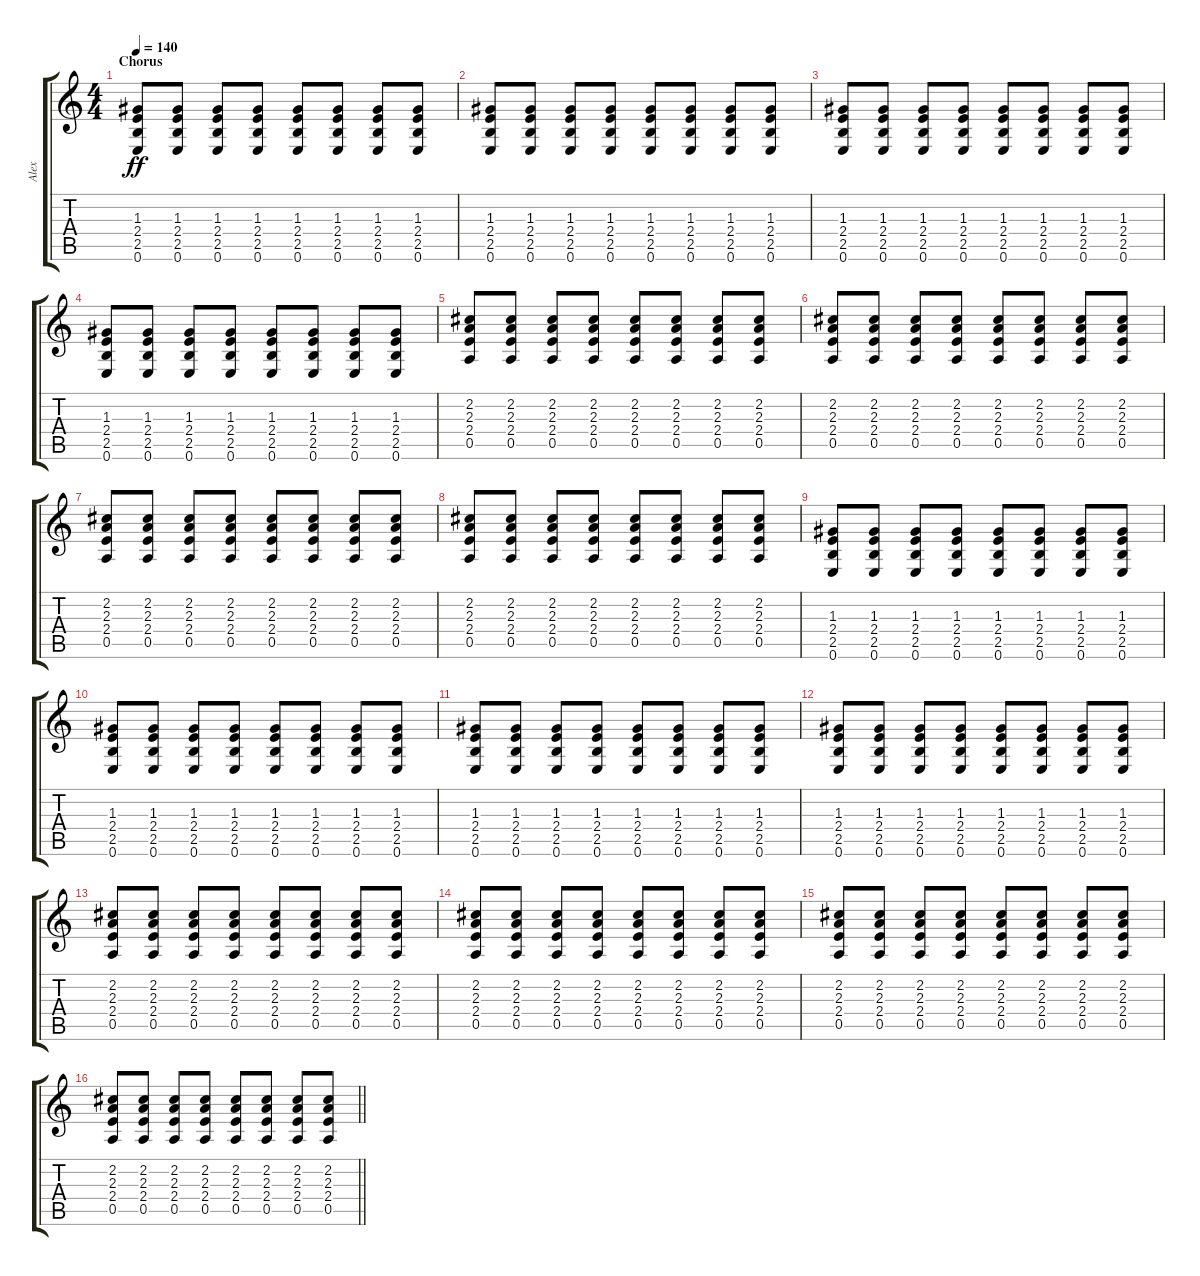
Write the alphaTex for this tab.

\track ("Alex" "Alex") {instrument electricguitarclean}
\staff {score tabs}
\tuning (E4 B3 G3 D3 A2 E2) {hide}
\ts (4 4)
\section ("" "Chorus")
\tempo 140
\clef g2
\ks c
(1.3 2.4 2.5 0.6).8{dy ff volume 10} (1.3 2.4 2.5 0.6).8 (1.3 2.4 2.5 0.6).8 (1.3 2.4 2.5 0.6).8 (1.3 2.4 2.5 0.6).8 (1.3 2.4 2.5 0.6).8 (1.3 2.4 2.5 0.6).8 (1.3 2.4 2.5 0.6).8 |
(1.3 2.4 2.5 0.6).8 (1.3 2.4 2.5 0.6).8 (1.3 2.4 2.5 0.6).8 (1.3 2.4 2.5 0.6).8 (1.3 2.4 2.5 0.6).8 (1.3 2.4 2.5 0.6).8 (1.3 2.4 2.5 0.6).8 (1.3 2.4 2.5 0.6).8 |
(1.3 2.4 2.5 0.6).8 (1.3 2.4 2.5 0.6).8 (1.3 2.4 2.5 0.6).8 (1.3 2.4 2.5 0.6).8 (1.3 2.4 2.5 0.6).8 (1.3 2.4 2.5 0.6).8 (1.3 2.4 2.5 0.6).8 (1.3 2.4 2.5 0.6).8 |
(1.3 2.4 2.5 0.6).8 (1.3 2.4 2.5 0.6).8 (1.3 2.4 2.5 0.6).8 (1.3 2.4 2.5 0.6).8 (1.3 2.4 2.5 0.6).8 (1.3 2.4 2.5 0.6).8 (1.3 2.4 2.5 0.6).8 (1.3 2.4 2.5 0.6).8 |
(2.2 2.3 2.4 0.5).8 (2.2 2.3 2.4 0.5).8 (2.2 2.3 2.4 0.5).8 (2.2 2.3 2.4 0.5).8 (2.2 2.3 2.4 0.5).8 (2.2 2.3 2.4 0.5).8 (2.2 2.3 2.4 0.5).8 (2.2 2.3 2.4 0.5).8 |
(2.2 2.3 2.4 0.5).8 (2.2 2.3 2.4 0.5).8 (2.2 2.3 2.4 0.5).8 (2.2 2.3 2.4 0.5).8 (2.2 2.3 2.4 0.5).8 (2.2 2.3 2.4 0.5).8 (2.2 2.3 2.4 0.5).8 (2.2 2.3 2.4 0.5).8 |
(2.2 2.3 2.4 0.5).8 (2.2 2.3 2.4 0.5).8 (2.2 2.3 2.4 0.5).8 (2.2 2.3 2.4 0.5).8 (2.2 2.3 2.4 0.5).8 (2.2 2.3 2.4 0.5).8 (2.2 2.3 2.4 0.5).8 (2.2 2.3 2.4 0.5).8 |
(2.2 2.3 2.4 0.5).8 (2.2 2.3 2.4 0.5).8 (2.2 2.3 2.4 0.5).8 (2.2 2.3 2.4 0.5).8 (2.2 2.3 2.4 0.5).8 (2.2 2.3 2.4 0.5).8 (2.2 2.3 2.4 0.5).8 (2.2 2.3 2.4 0.5).8 |
(1.3 2.4 2.5 0.6).8 (1.3 2.4 2.5 0.6).8 (1.3 2.4 2.5 0.6).8 (1.3 2.4 2.5 0.6).8 (1.3 2.4 2.5 0.6).8 (1.3 2.4 2.5 0.6).8 (1.3 2.4 2.5 0.6).8 (1.3 2.4 2.5 0.6).8 |
(1.3 2.4 2.5 0.6).8 (1.3 2.4 2.5 0.6).8 (1.3 2.4 2.5 0.6).8 (1.3 2.4 2.5 0.6).8 (1.3 2.4 2.5 0.6).8 (1.3 2.4 2.5 0.6).8 (1.3 2.4 2.5 0.6).8 (1.3 2.4 2.5 0.6).8 |
(1.3 2.4 2.5 0.6).8 (1.3 2.4 2.5 0.6).8 (1.3 2.4 2.5 0.6).8 (1.3 2.4 2.5 0.6).8 (1.3 2.4 2.5 0.6).8 (1.3 2.4 2.5 0.6).8 (1.3 2.4 2.5 0.6).8 (1.3 2.4 2.5 0.6).8 |
(1.3 2.4 2.5 0.6).8 (1.3 2.4 2.5 0.6).8 (1.3 2.4 2.5 0.6).8 (1.3 2.4 2.5 0.6).8 (1.3 2.4 2.5 0.6).8 (1.3 2.4 2.5 0.6).8 (1.3 2.4 2.5 0.6).8 (1.3 2.4 2.5 0.6).8 |
(2.2 2.3 2.4 0.5).8 (2.2 2.3 2.4 0.5).8 (2.2 2.3 2.4 0.5).8 (2.2 2.3 2.4 0.5).8 (2.2 2.3 2.4 0.5).8 (2.2 2.3 2.4 0.5).8 (2.2 2.3 2.4 0.5).8 (2.2 2.3 2.4 0.5).8 |
(2.2 2.3 2.4 0.5).8 (2.2 2.3 2.4 0.5).8 (2.2 2.3 2.4 0.5).8 (2.2 2.3 2.4 0.5).8 (2.2 2.3 2.4 0.5).8 (2.2 2.3 2.4 0.5).8 (2.2 2.3 2.4 0.5).8 (2.2 2.3 2.4 0.5).8 |
(2.2 2.3 2.4 0.5).8 (2.2 2.3 2.4 0.5).8 (2.2 2.3 2.4 0.5).8 (2.2 2.3 2.4 0.5).8 (2.2 2.3 2.4 0.5).8 (2.2 2.3 2.4 0.5).8 (2.2 2.3 2.4 0.5).8 (2.2 2.3 2.4 0.5).8 |
\barLineRight lightlight
(2.2 2.3 2.4 0.5).8 (2.2 2.3 2.4 0.5).8 (2.2 2.3 2.4 0.5).8 (2.2 2.3 2.4 0.5).8 (2.2 2.3 2.4 0.5).8 (2.2 2.3 2.4 0.5).8 (2.2 2.3 2.4 0.5).8 (2.2 2.3 2.4 0.5).8
